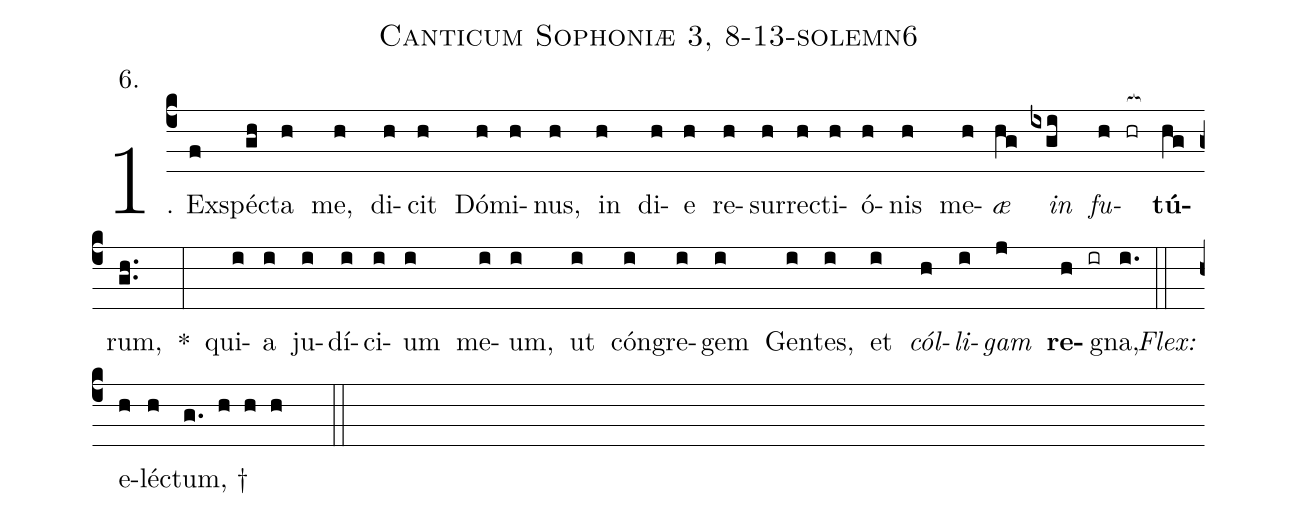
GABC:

name: Canticum Sophoniæ 3, 8-13-solemn6;
annotation: 6.;
%%
(c4)1. Ex(f)spéc(gh)ta(h) me,(h) di(h)cit(h) Dó(h)mi(h)nus,(h) in(h) di(h)e(h) re(h)sur(h)rec(h)ti(h)ó(h)nis(h) me(h)<i>æ</i>(hg) <i>in</i>(ixgi) <i>fu</i>(h hr[ocb:1{])<b>tú</b>(hg[ocb:0}])rum,(gh..) *(:) qui(i)a(i) ju(i)dí(i)ci(i)um(i) me(i)um,(i) ut(i) cón(i)gre(i)gem(i) Gen(i)tes,(i) et(i) <i>cól</i>(h)<i>li</i>(i)<i>gam</i>(j) <b>re</b>(h ir)gna,(i.) (::)
<i>Flex:</i>()  e(h)léc(h)tum, †(g. h h h  ::)
